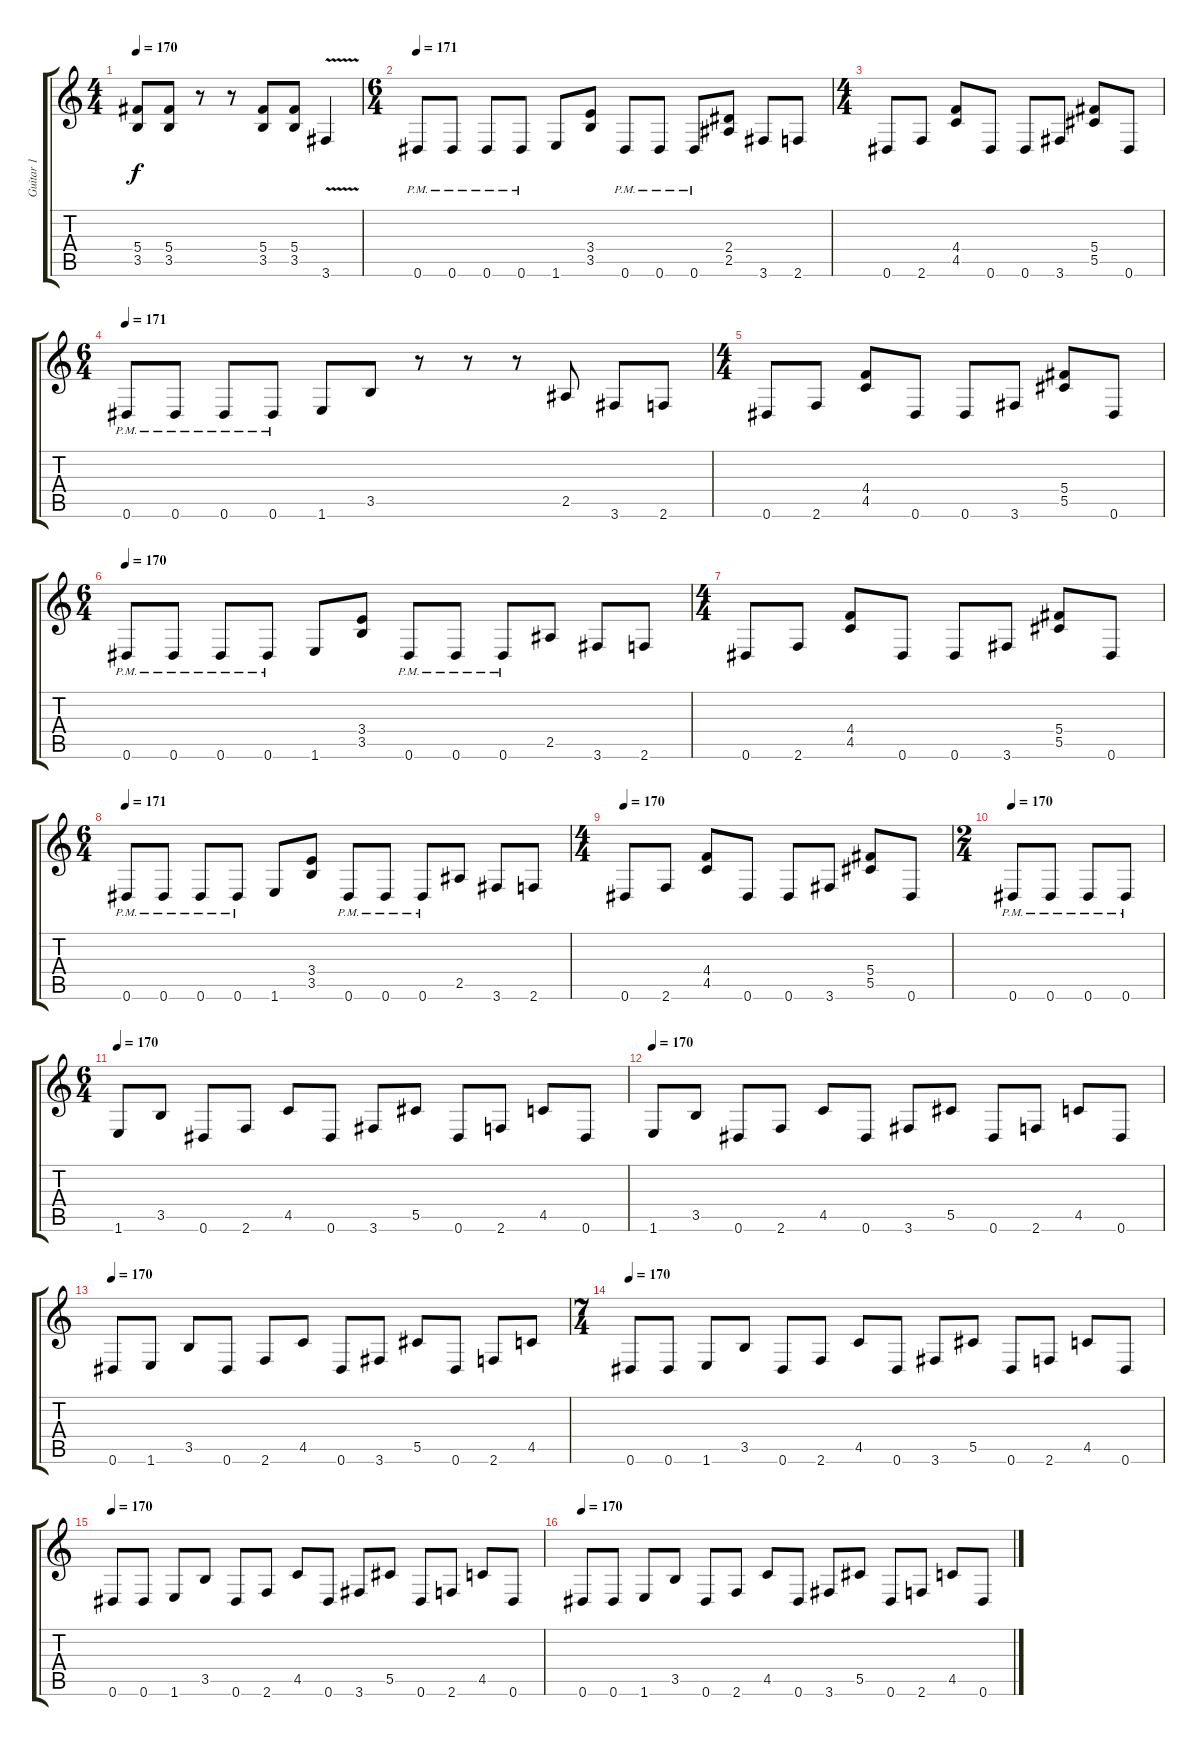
\track ("Guitar 1" "Guitar 1") {instrument overdrivenguitar}
\staff {score tabs}
\tuning (Eb4 Bb3 Gb3 Db3 Ab2 Eb2) {hide}
\ts (4 4)
\tempo 170
\clef g2
\ks c
(5.4 3.5).8{dy f} (5.4 3.5).8 r.8 r.8 (5.4 3.5).8 (5.4 3.5).8 3.6{v}.4 |
\ts (6 4)
\tempo 171
0.6{pm}.8 0.6{pm}.8 0.6{pm}.8 0.6{pm}.8 1.6.8 (3.4 3.5).8 0.6{pm}.8 0.6{pm}.8 0.6{pm}.8 (2.4 2.5).8 3.6.8 2.6.8 |
\ts (4 4)
0.6.8 2.6.8 (4.4 4.5).8 0.6.8 0.6.8 3.6.8 (5.4 5.5).8 0.6.8 |
\ts (6 4)
\tempo 171
0.6{pm}.8 0.6{pm}.8 0.6{pm}.8 0.6{pm}.8 1.6.8 3.5.8 r.8 r.8 r.8 2.5.8 3.6.8 2.6.8 |
\ts (4 4)
0.6.8 2.6.8 (4.4 4.5).8 0.6.8 0.6.8 3.6.8 (5.4 5.5).8 0.6.8 |
\ts (6 4)
\tempo 171
\tempo 170
0.6{pm}.8 0.6{pm}.8 0.6{pm}.8 0.6{pm}.8 1.6.8 (3.4 3.5).8 0.6{pm}.8 0.6{pm}.8 0.6{pm}.8 2.5.8 3.6.8 2.6.8 |
\ts (4 4)
0.6.8 2.6.8 (4.4 4.5).8 0.6.8 0.6.8 3.6.8 (5.4 5.5).8 0.6.8 |
\ts (6 4)
\tempo 170
\tempo 171
0.6{pm}.8 0.6{pm}.8 0.6{pm}.8 0.6{pm}.8 1.6.8 (3.4 3.5).8 0.6{pm}.8 0.6{pm}.8 0.6{pm}.8 2.5.8 3.6.8 2.6.8 |
\ts (4 4)
\tempo 170
0.6.8 2.6.8 (4.4 4.5).8 0.6.8 0.6.8 3.6.8 (5.4 5.5).8 0.6.8 |
\ts (2 4)
\tempo 170
0.6{pm}.8 0.6{pm}.8 0.6{pm}.8 0.6{pm}.8 |
\ts (6 4)
\tempo 170
1.6.8 3.5.8 0.6.8 2.6.8 4.5.8 0.6.8 3.6.8 5.5.8 0.6.8 2.6.8 4.5.8 0.6.8 |
\tempo 170
1.6.8 3.5.8 0.6.8 2.6.8 4.5.8 0.6.8 3.6.8 5.5.8 0.6.8 2.6.8 4.5.8 0.6.8 |
\tempo 170
0.6.8 1.6.8 3.5.8 0.6.8 2.6.8 4.5.8 0.6.8 3.6.8 5.5.8 0.6.8 2.6.8 4.5.8 |
\ts (7 4)
\tempo 170
0.6.8 0.6.8 1.6.8 3.5.8 0.6.8 2.6.8 4.5.8 0.6.8 3.6.8 5.5.8 0.6.8 2.6.8 4.5.8 0.6.8 |
\tempo 170
0.6.8 0.6.8 1.6.8 3.5.8 0.6.8 2.6.8 4.5.8 0.6.8 3.6.8 5.5.8 0.6.8 2.6.8 4.5.8 0.6.8 |
\tempo 170
0.6.8 0.6.8 1.6.8 3.5.8 0.6.8 2.6.8 4.5.8 0.6.8 3.6.8 5.5.8 0.6.8 2.6.8 4.5.8 0.6.8
